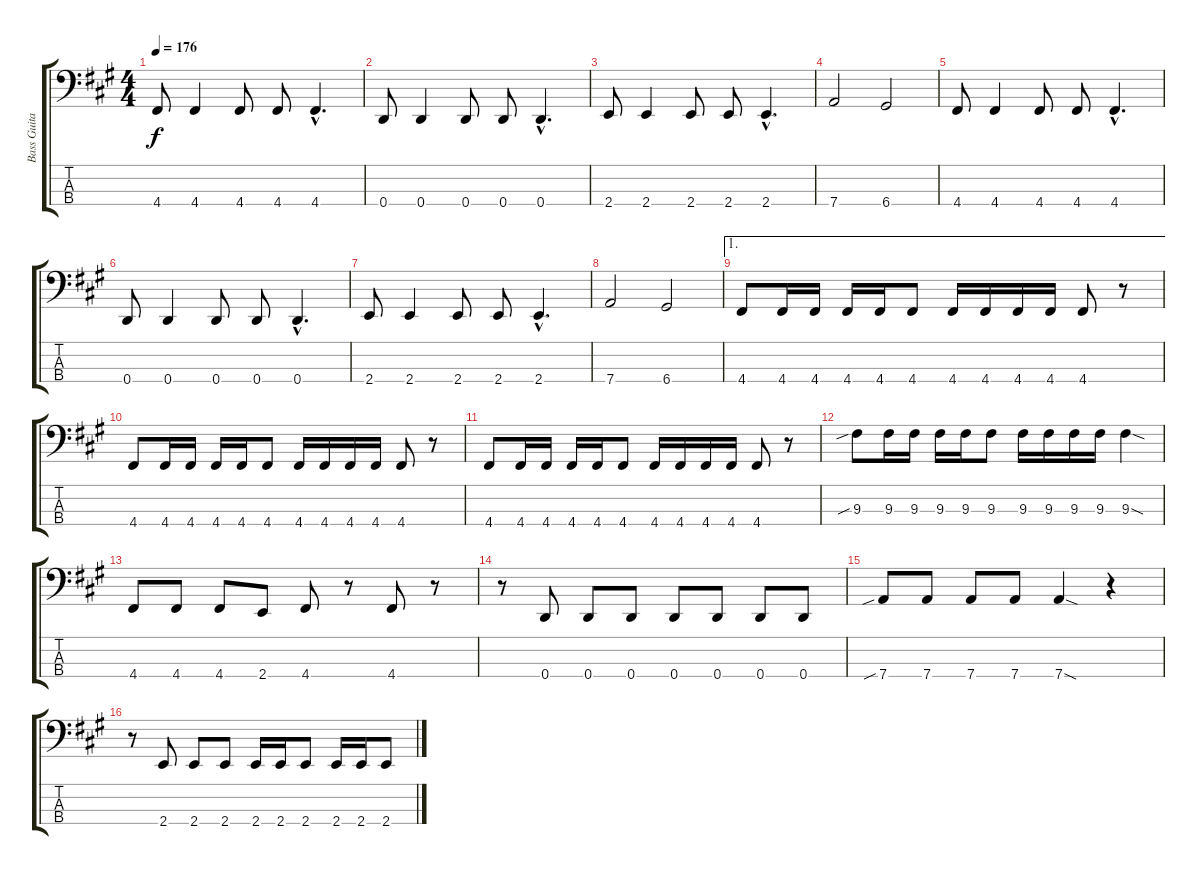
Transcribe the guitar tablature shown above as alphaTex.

\track ("Bass Guitar" "Bass Guita") {instrument electricbassfinger}
\staff {score tabs}
\tuning (G2 D2 A1 D1) {hide}
\ts (4 4)
\tempo 176
\clef f4
\ks a
4.4.8{dy f} 4.4.4 4.4.8 4.4.8 4.4{hac}.4{d} |
0.4.8 0.4.4 0.4.8 0.4.8 0.4{hac}.4{d} |
2.4.8 2.4.4 2.4.8 2.4.8 2.4{hac}.4{d} |
7.4.2 6.4.2 |
4.4.8 4.4.4 4.4.8 4.4.8 4.4{hac}.4{d} |
0.4.8 0.4.4 0.4.8 0.4.8 0.4{hac}.4{d} |
2.4.8 2.4.4 2.4.8 2.4.8 2.4{hac}.4{d} |
7.4.2 6.4.2 |
\ae 1
4.4.8 4.4.16 4.4.16 4.4.16 4.4.16 4.4.8 4.4.16 4.4.16 4.4.16 4.4.16 4.4.8 r.8 |
4.4.8 4.4.16 4.4.16 4.4.16 4.4.16 4.4.8 4.4.16 4.4.16 4.4.16 4.4.16 4.4.8 r.8 |
4.4.8 4.4.16 4.4.16 4.4.16 4.4.16 4.4.8 4.4.16 4.4.16 4.4.16 4.4.16 4.4.8 r.8 |
9.3{sib}.8 9.3.16 9.3.16 9.3.16 9.3.16 9.3.8 9.3.16 9.3.16 9.3.16 9.3.16 9.3{sod}.4 |
4.4.8 4.4.8 4.4.8 2.4.8 4.4.8 r.8 4.4.8 r.8 |
r.8 0.4.8 0.4.8 0.4.8 0.4.8 0.4.8 0.4.8 0.4.8 |
7.4{sib}.8 7.4.8 7.4.8 7.4.8 7.4{sod}.4 r.4 |
r.8 2.4.8 2.4.8 2.4.8 2.4.16 2.4.16 2.4.8 2.4.16 2.4.16 2.4.8
